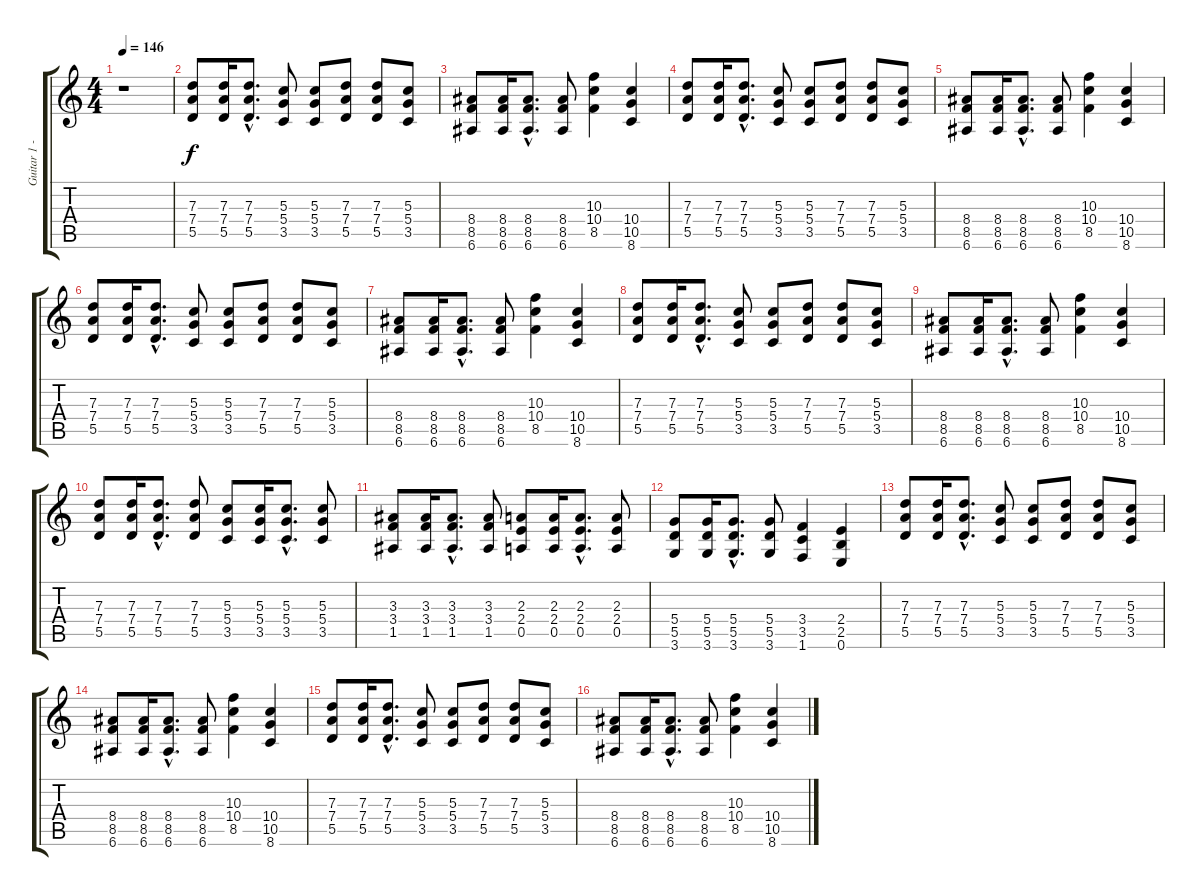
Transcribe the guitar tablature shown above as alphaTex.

\track ("Guitar 1 - Brett Gurewitz" "Guitar 1 -") {instrument distortionguitar}
\staff {score tabs}
\tuning (E4 B3 G3 D3 A2 E2) {hide}
\ts (4 4)
\tempo 146
\clef g2
\ks c
r.1{dy f instrument distortionguitar} |
(7.3 7.4 5.5).8 (7.3 7.4 5.5).16 (7.3{hac} 7.4{hac} 5.5{hac}).8{d} (5.3 5.4 3.5).8 (5.3 5.4 3.5).8 (7.3 7.4 5.5).8 (7.3 7.4 5.5).8 (5.3 5.4 3.5).8 |
(8.4 8.5 6.6).8 (8.4 8.5 6.6).16 (8.4{hac} 8.5{hac} 6.6{hac}).8{d} (8.4 8.5 6.6).8 (10.3 10.4 8.5).4 (10.4 10.5 8.6).4 |
(7.3 7.4 5.5).8 (7.3 7.4 5.5).16 (7.3{hac} 7.4{hac} 5.5{hac}).8{d} (5.3 5.4 3.5).8 (5.3 5.4 3.5).8 (7.3 7.4 5.5).8 (7.3 7.4 5.5).8 (5.3 5.4 3.5).8 |
(8.4 8.5 6.6).8 (8.4 8.5 6.6).16 (8.4{hac} 8.5{hac} 6.6{hac}).8{d} (8.4 8.5 6.6).8 (10.3 10.4 8.5).4 (10.4 10.5 8.6).4 |
(7.3 7.4 5.5).8 (7.3 7.4 5.5).16 (7.3{hac} 7.4{hac} 5.5{hac}).8{d} (5.3 5.4 3.5).8 (5.3 5.4 3.5).8 (7.3 7.4 5.5).8 (7.3 7.4 5.5).8 (5.3 5.4 3.5).8 |
(8.4 8.5 6.6).8 (8.4 8.5 6.6).16 (8.4{hac} 8.5{hac} 6.6{hac}).8{d} (8.4 8.5 6.6).8 (10.3 10.4 8.5).4 (10.4 10.5 8.6).4 |
(7.3 7.4 5.5).8 (7.3 7.4 5.5).16 (7.3{hac} 7.4{hac} 5.5{hac}).8{d} (5.3 5.4 3.5).8 (5.3 5.4 3.5).8 (7.3 7.4 5.5).8 (7.3 7.4 5.5).8 (5.3 5.4 3.5).8 |
(8.4 8.5 6.6).8 (8.4 8.5 6.6).16 (8.4{hac} 8.5{hac} 6.6{hac}).8{d} (8.4 8.5 6.6).8 (10.3 10.4 8.5).4 (10.4 10.5 8.6).4 |
(7.3 7.4 5.5).8 (7.3 7.4 5.5).16 (7.3{hac} 7.4{hac} 5.5{hac}).8{d} (7.3 7.4 5.5).8 (5.3 5.4 3.5).8 (5.3 5.4 3.5).16 (5.3{hac} 5.4{hac} 3.5{hac}).8{d} (5.3 5.4 3.5).8 |
(3.3 3.4 1.5).8 (3.3 3.4 1.5).16 (3.3{hac} 3.4{hac} 1.5{hac}).8{d} (3.3 3.4 1.5).8 (2.3 2.4 0.5).8 (2.3 2.4 0.5).16 (2.3{hac} 2.4{hac} 0.5{hac}).8{d} (2.3 2.4 0.5).8 |
(5.4 5.5 3.6).8 (5.4 5.5 3.6).16 (5.4{hac} 5.5{hac} 3.6{hac}).8{d} (5.4 5.5 3.6).8 (3.4 3.5 1.6).4 (2.4 2.5 0.6).4 |
(7.3 7.4 5.5).8 (7.3 7.4 5.5).16 (7.3{hac} 7.4{hac} 5.5{hac}).8{d} (5.3 5.4 3.5).8 (5.3 5.4 3.5).8 (7.3 7.4 5.5).8 (7.3 7.4 5.5).8 (5.3 5.4 3.5).8 |
(8.4 8.5 6.6).8 (8.4 8.5 6.6).16 (8.4{hac} 8.5{hac} 6.6{hac}).8{d} (8.4 8.5 6.6).8 (10.3 10.4 8.5).4 (10.4 10.5 8.6).4 |
(7.3 7.4 5.5).8 (7.3 7.4 5.5).16 (7.3{hac} 7.4{hac} 5.5{hac}).8{d} (5.3 5.4 3.5).8 (5.3 5.4 3.5).8 (7.3 7.4 5.5).8 (7.3 7.4 5.5).8 (5.3 5.4 3.5).8 |
(8.4 8.5 6.6).8 (8.4 8.5 6.6).16 (8.4{hac} 8.5{hac} 6.6{hac}).8{d} (8.4 8.5 6.6).8 (10.3 10.4 8.5).4 (10.4 10.5 8.6).4
